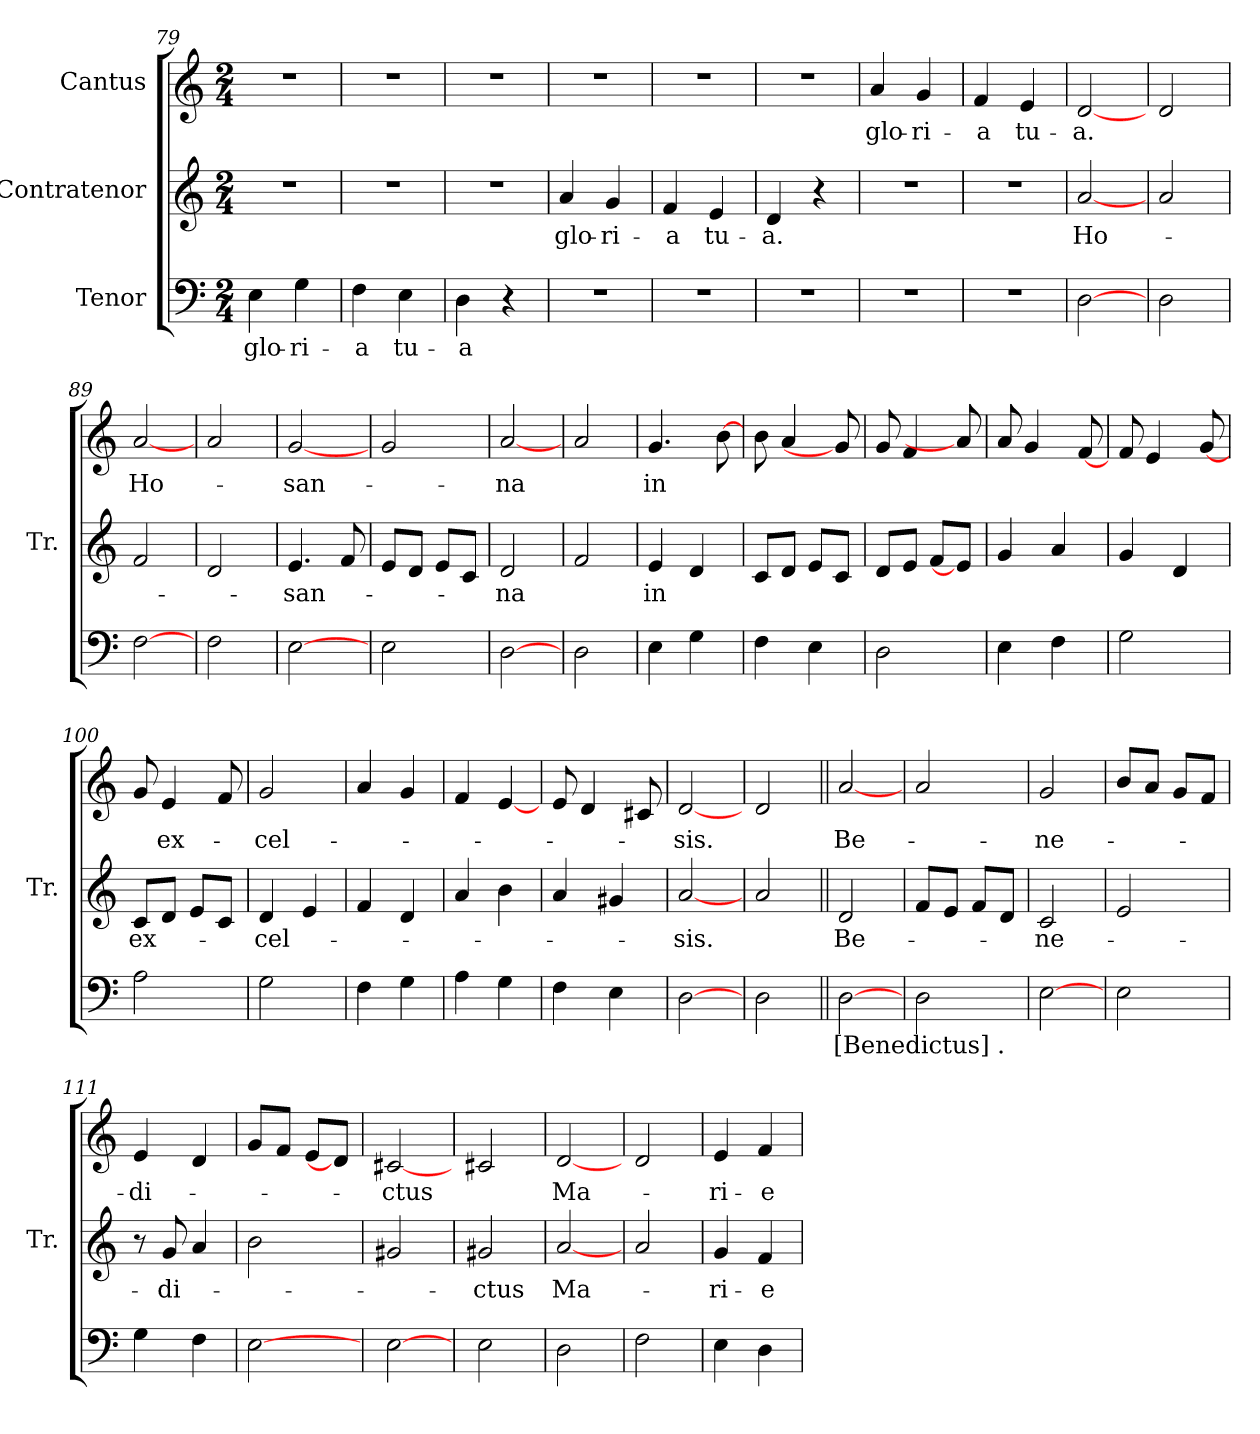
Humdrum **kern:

**kern	**text	**kern	**text	**kern	**text
*part3	*part3	*part2	*part2	*part1	*part1
*staff3	*staff3	*staff2	*staff2	*staff1	*staff1
*I"Tenor	*	*I"Contratenor	*	*I"Cantus	*
*	*	*I'Tr.	*	*	*
*clefF4	*	*clefG2	*	*clefG2	*
*k[]	*	*k[]	*	*k[]	*
*C:	*	*C:	*	*C:	*
*M2/4	*	*M2/4	*	*M2/4	*
=79	=79	=79	=79	=79	=79
!	!LO:LY:b:color=#000000	!LO:N:vis=1	!	!LO:N:vis=1	!
4Ei\	glo-	2r	.	2r	.
!	!LO:LY:b:color=#000000	!	!	!	!
4Gi\	-ri-	.	.	.	.
=80	=80	=80	=80	=80	=80
!	!LO:LY:b:color=#000000	!LO:N:vis=1	!	!LO:N:vis=1	!
4Fi\	-a	2r	.	2r	.
!	!LO:LY:b:color=#000000	!	!	!	!
4Ei\	tu-	.	.	.	.
!!LO:LB:g=z
=81	=81	=81	=81	=81	=81
!	!LO:LY:b:color=#000000	!LO:N:vis=1	!	!LO:N:vis=1	!
4Di\	-a	2r	.	2r	.
4r	.	.	.	.	.
=82	=82	=82	=82	=82	=82
!LO:N:vis=1	!	!	!LO:LY:b:color=#000000	!LO:N:vis=1	!
2r	.	4ai/	glo-	2r	.
!	!	!	!LO:LY:b:color=#000000	!	!
.	.	4gi/	-ri-	.	.
=83	=83	=83	=83	=83	=83
!LO:N:vis=1	!	!	!LO:LY:b:color=#000000	!LO:N:vis=1	!
2r	.	4fi/	-a	2r	.
!	!	!	!LO:LY:b:color=#000000	!	!
.	.	4ei/	tu-	.	.
=84	=84	=84	=84	=84	=84
!LO:N:vis=1	!	!	!LO:LY:b:color=#000000	!LO:N:vis=1	!
2r	.	4di/	-a.	2r	.
.	.	4r	.	.	.
=85	=85	=85	=85	=85	=85
!LO:N:vis=1	!	!LO:N:vis=1	!	!	!LO:LY:b:color=#000000
2r	.	2r	.	4ai/	glo-
!	!	!	!	!	!LO:LY:b:color=#000000
.	.	.	.	4gi/	-ri-
=86	=86	=86	=86	=86	=86
!LO:N:vis=1	!	!LO:N:vis=1	!	!	!LO:LY:b:color=#000000
2r	.	2r	.	4fi/	-a
!	!	!	!	!	!LO:LY:b:color=#000000
.	.	.	.	4ei/	tu-
=87	=87	=87	=87	=87	=87
!	!	!	!LO:LY:b:color=#000000	!	!LO:LY:b:color=#000000
[2Di\	.	[2ai/	Ho-	[2di/	-a.
=88	=88	=88	=88	=88	=88
2Di\	.	2ai/	.	2di/	.
=89	=89	=89	=89	=89	=89
!	!	!	!	!	!LO:LY:b:color=#000000
[2Fi\	.	2fi/	.	[2ai/	Ho-
=90	=90	=90	=90	=90	=90
2Fi\	.	2di/	.	2ai/	.
=91	=91	=91	=91	=91	=91
!	!	!	!LO:LY:b:color=#000000	!	!LO:LY:b:color=#000000
[2Ei\	.	4.ei/	-san-	[2gi/	-san-
.	.	8fi/L	.	.	.
=92	=92	=92	=92	=92	=92
2Ei\	.	8ei/L	.	2gi/	.
.	.	8di/J	.	.	.
.	.	8ei/L	.	.	.
.	.	8ci/J	.	.	.
!!LO:PB:g=z
=93	=93	=93	=93	=93	=93
!	!	!	!LO:LY:b:color=#000000	!	!LO:LY:b:color=#000000
[2Di\	.	2di/	-na	[2ai/	-na
=94	=94	=94	=94	=94	=94
2Di\	.	2fi/	.	2ai/	.
=95	=95	=95	=95	=95	=95
!	!	!	!LO:LY:b:color=#000000	!	!LO:LY:b:color=#000000
4Ei\	.	4ei/	in	4.gi/	in
4Gi\	.	4di/	.	.	.
.	.	.	.	[8bi\L	.
=96	=96	=96	=96	=96	=96
4Fi\	.	8ci/L	.	8bi\L	.
.	.	8di/J	.	4ai/	.
4Ei\	.	8ei/L	.	.	.
.	.	8ci/J	.	8gi/L]	.
=97	=97	=97	=97	=97	=97
2Di\	.	8di/L	.	8gi/L	.
.	.	8ei/J	.	4fi/	.
.	.	8fi/L	.	.	.
.	.	8ei/J]	.	8ai/L]	.
=98	=98	=98	=98	=98	=98
4Ei\	.	4gi/	.	8ai/L	.
.	.	.	.	4gi/	.
4Fi\	.	4ai/	.	.	.
.	.	.	.	[8fi/L	.
=99	=99	=99	=99	=99	=99
2Gi\	.	4gi/	.	8fi/L	.
.	.	.	.	4ei/	.
.	.	4di/	.	.	.
.	.	.	.	[8gi/L	.
=100	=100	=100	=100	=100	=100
!	!	!	!LO:LY:b:color=#000000	!	!
2Ai\	.	8ci/L	ex-	8gi/L	.
!	!	!	!	!	!LO:LY:b:color=#000000
.	.	8di/J	.	4ei/	ex-
.	.	8ei/L	.	.	.
.	.	8ci/J	.	8fi/L	.
=101	=101	=101	=101	=101	=101
!	!	!	!LO:LY:b:color=#000000	!	!LO:LY:b:color=#000000
2Gi\	.	4di/	-cel-	2gi/	-cel-
.	.	4ei/	.	.	.
=102	=102	=102	=102	=102	=102
4Fi\	.	4fi/	.	4ai/	.
4Gi\	.	4di/	.	4gi/	.
!!LO:LB:g=z
=103	=103	=103	=103	=103	=103
4Ai\	.	4ai/	.	4fi/	.
4Gi\	.	4bi\	.	[4ei/	.
=104	=104	=104	=104	=104	=104
4Fi\	.	4ai/	.	8ei/L	.
.	.	.	.	4di/	.
4Ei\	.	4g#Xi/	.	.	.
.	.	.	.	8c#Xi/L	.
=105	=105	=105	=105	=105	=105
!	!	!	!LO:LY:b:color=#000000	!	!LO:LY:b:color=#000000
[2Di\	.	[2ai/	-sis.	[2di/	-sis.
=106	=106	=106	=106	=106	=106
2Di\	.	2ai/	.	2di/	.
=107||	=107||	=107||	=107||	=107||	=107||
!	!LO:LY:b:color=#000000	!	!LO:LY:b:color=#000000	!	!LO:LY:b:color=#000000
[2Di\	[Benedictus].	2di/	Be-	[2ai/	Be-
=108	=108	=108	=108	=108	=108
2Di\	.	8fi/L	.	2ai/	.
.	.	8ei/J	.	.	.
.	.	8fi/L	.	.	.
.	.	8di/J	.	.	.
=109	=109	=109	=109	=109	=109
!	!	!	!LO:LY:b:color=#000000	!	!LO:LY:b:color=#000000
[2Ei\	.	2ci/	-ne-	2gi/	-ne-
=110	=110	=110	=110	=110	=110
2Ei\	.	2ei/	.	8bi/L	.
.	.	.	.	8ai/J	.
.	.	.	.	8gi/L	.
.	.	.	.	8fi/J	.
=111	=111	=111	=111	=111	=111
!	!	!	!	!	!LO:LY:b:color=#000000
4Gi\	.	8r	.	4ei/	-di-
!	!	!	!LO:LY:b:color=#000000	!	!
.	.	8gi/L	-di-	.	.
4Fi\	.	4ai/	.	4di/	.
=112	=112	=112	=112	=112	=112
[2Ei\	.	2bi\	.	8gi/L	.
.	.	.	.	8fi/J	.
.	.	.	.	8ei/L	.
.	.	.	.	8di/J]	.
!!LO:LB:g=z
=113	=113	=113	=113	=113	=113
!	!	!	!	!	!LO:LY:b:color=#000000
[2Ei\	.	2g#Xi/	.	[2c#Xi/	-ctus
=114	=114	=114	=114	=114	=114
!	!	!	!LO:LY:b:color=#000000	!	!
2Ei\	.	2g#Xi/	-ctus	2c#i/	.
=115	=115	=115	=115	=115	=115
!	!	!	!LO:LY:b:color=#000000	!	!LO:LY:b:color=#000000
2Di\	.	[2ai/	Ma-	[2di/	Ma-
=116	=116	=116	=116	=116	=116
2Fi\	.	2ai/	.	2di/	.
=117	=117	=117	=117	=117	=117
!	!	!	!LO:LY:b:color=#000000	!	!LO:LY:b:color=#000000
4Ei\	.	4gi/	-ri-	4ei/	-ri-
!	!	!	!LO:LY:b:color=#000000	!	!LO:LY:b:color=#000000
4Di\	.	4fi/	-e	4fi/	-e
=	=	=	=	=	=
*-	*-	*-	*-	*-	*-
